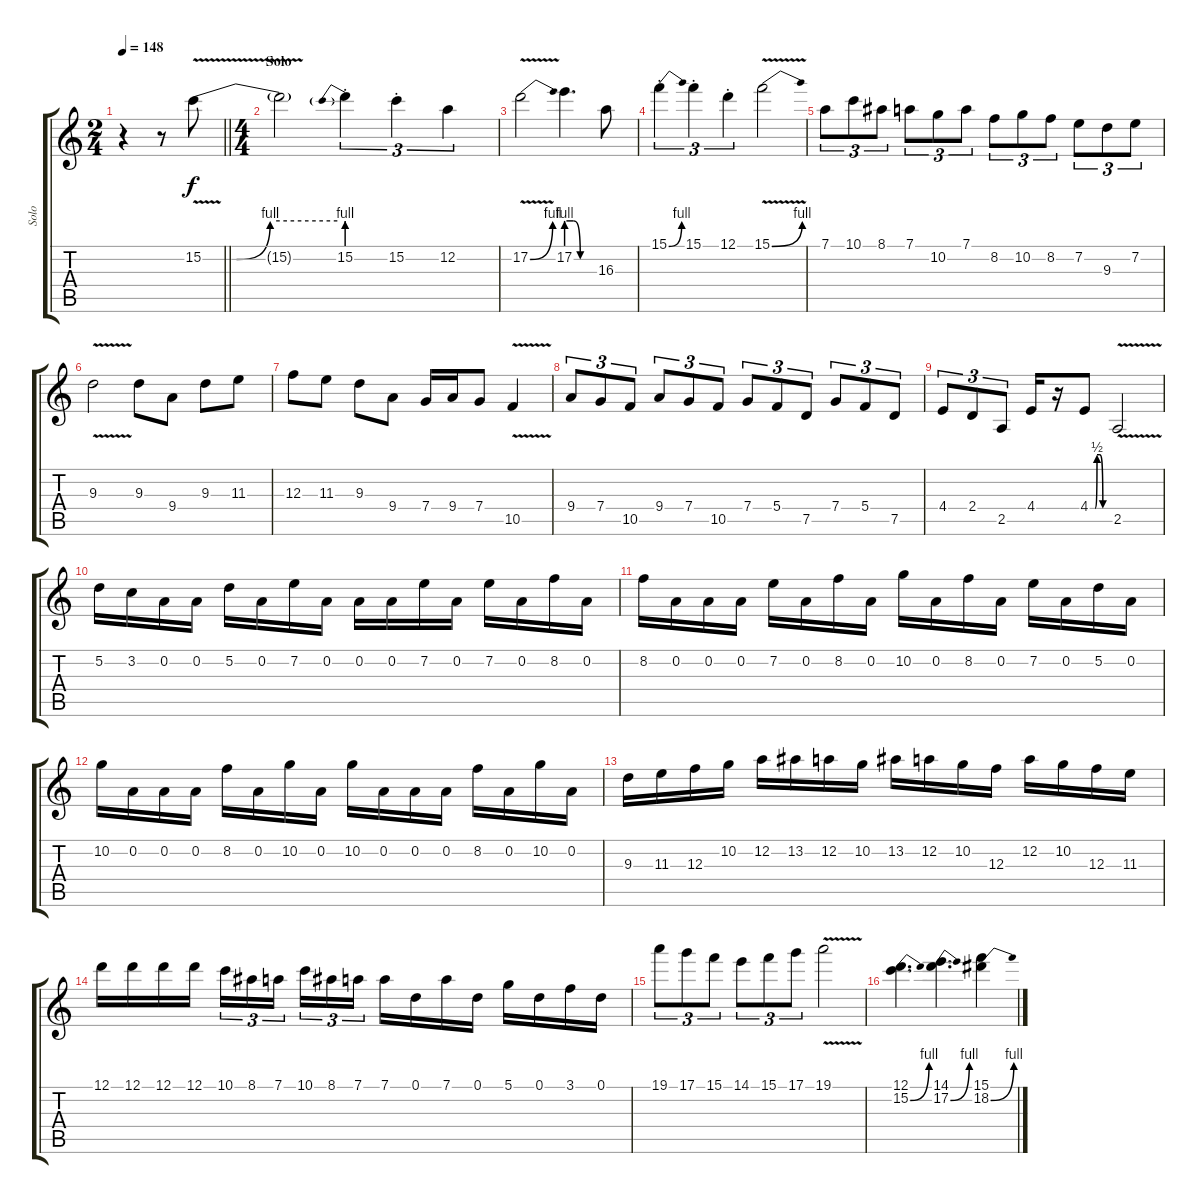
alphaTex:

\track ("Solo" "Solo") {instrument overdrivenguitar}
\staff {score tabs}
\tuning (D4 A3 F3 C3 G2 D2) {hide}
\ts (2 4)
\tempo 148
\clef g2
\barLineRight lightlight
\ks c
r.4{dy f} r.8 15.2{be (custom 0 0 15 0 30 4 60 4) v}.8 |
\ts (4 4)
\section ("" "Solo")
15.2{t}.2 15.2{be (prebend 0 4 60 4) st}.4{tu (3 2)} 15.2{st}.4{tu (3 2)} 12.2.4{tu (3 2)} |
17.2{be (bend 0 0 60 4) v}.2 17.2{be (custom 0 4 15 4 30 0 60 0)}.4{d} 16.3.8 |
15.1{be (bend 0 0 60 4) st}.4{tu (3 2)} 15.1{st}.4{tu (3 2)} 12.1{st}.4{tu (3 2)} 15.1{be (bend 0 0 60 4) v}.2 |
7.1.8{tu (3 2)} 10.1.8{tu (3 2)} 8.1.8{tu (3 2)} 7.1.8{tu (3 2)} 10.2.8{tu (3 2)} 7.1.8{tu (3 2)} 8.2.8{tu (3 2)} 10.2.8{tu (3 2)} 8.2.8{tu (3 2)} 7.2.8{tu (3 2)} 9.3.8{tu (3 2)} 7.2.8{tu (3 2)} |
9.3{v}.2 9.3.8 9.4.8 9.3.8 11.3.8 |
12.3.8 11.3.8 9.3.8 9.4.8 7.4.16 9.4.16 7.4.8 10.5{v}.4 |
9.4.8{tu (3 2)} 7.4.8{tu (3 2)} 10.5.8{tu (3 2)} 9.4.8{tu (3 2)} 7.4.8{tu (3 2)} 10.5.8{tu (3 2)} 7.4.8{tu (3 2)} 5.4.8{tu (3 2)} 7.5.8{tu (3 2)} 7.4.8{tu (3 2)} 5.4.8{tu (3 2)} 7.5.8{tu (3 2)} |
4.4.8{tu (3 2)} 2.4.8{tu (3 2)} 2.5.8{tu (3 2)} 4.4.16 r.16 4.4{be (custom 0 0 10 0 15 0 21 2 30 2 39 0 60 0)}.8 2.5{v}.2 |
5.2.16 3.2.16 0.2.16 0.2.16 5.2.16 0.2.16 7.2.16 0.2.16 0.2.16 0.2.16 7.2.16 0.2.16 7.2.16 0.2.16 8.2.16 0.2.16 |
8.2.16 0.2.16 0.2.16 0.2.16 7.2.16 0.2.16 8.2.16 0.2.16 10.2.16 0.2.16 8.2.16 0.2.16 7.2.16 0.2.16 5.2.16 0.2.16 |
10.2.16 0.2.16 0.2.16 0.2.16 8.2.16 0.2.16 10.2.16 0.2.16 10.2.16 0.2.16 0.2.16 0.2.16 8.2.16 0.2.16 10.2.16 0.2.16 |
9.3.16 11.3.16 12.3.16 10.2.16 12.2.16 13.2.16 12.2.16 10.2.16 13.2.16 12.2.16 10.2.16 12.3.16 12.2.16 10.2.16 12.3.16 11.3.16 |
12.1.16 12.1.16 12.1.16 12.1.16 10.1.16{tu (3 2)} 8.1.16{tu (3 2)} 7.1.16{tu (3 2) beam splitsecondary} 10.1.16{tu (3 2)} 8.1.16{tu (3 2)} 7.1.16{tu (3 2)} 7.1.16 0.1.16 7.1.16 0.1.16 5.1.16 0.1.16 3.1.16 0.1.16 |
19.1.8{tu (3 2)} 17.1.8{tu (3 2)} 15.1.8{tu (3 2)} 14.1.8{tu (3 2)} 15.1.8{tu (3 2)} 17.1.8{tu (3 2)} 19.1{v}.2 |
(12.1 15.2{be (bend 0 0 60 4)}).4{d} (14.1 17.2{be (bend 0 0 60 4)}).4{d} (15.1 18.2{be (bend 0 0 60 4)}).4
